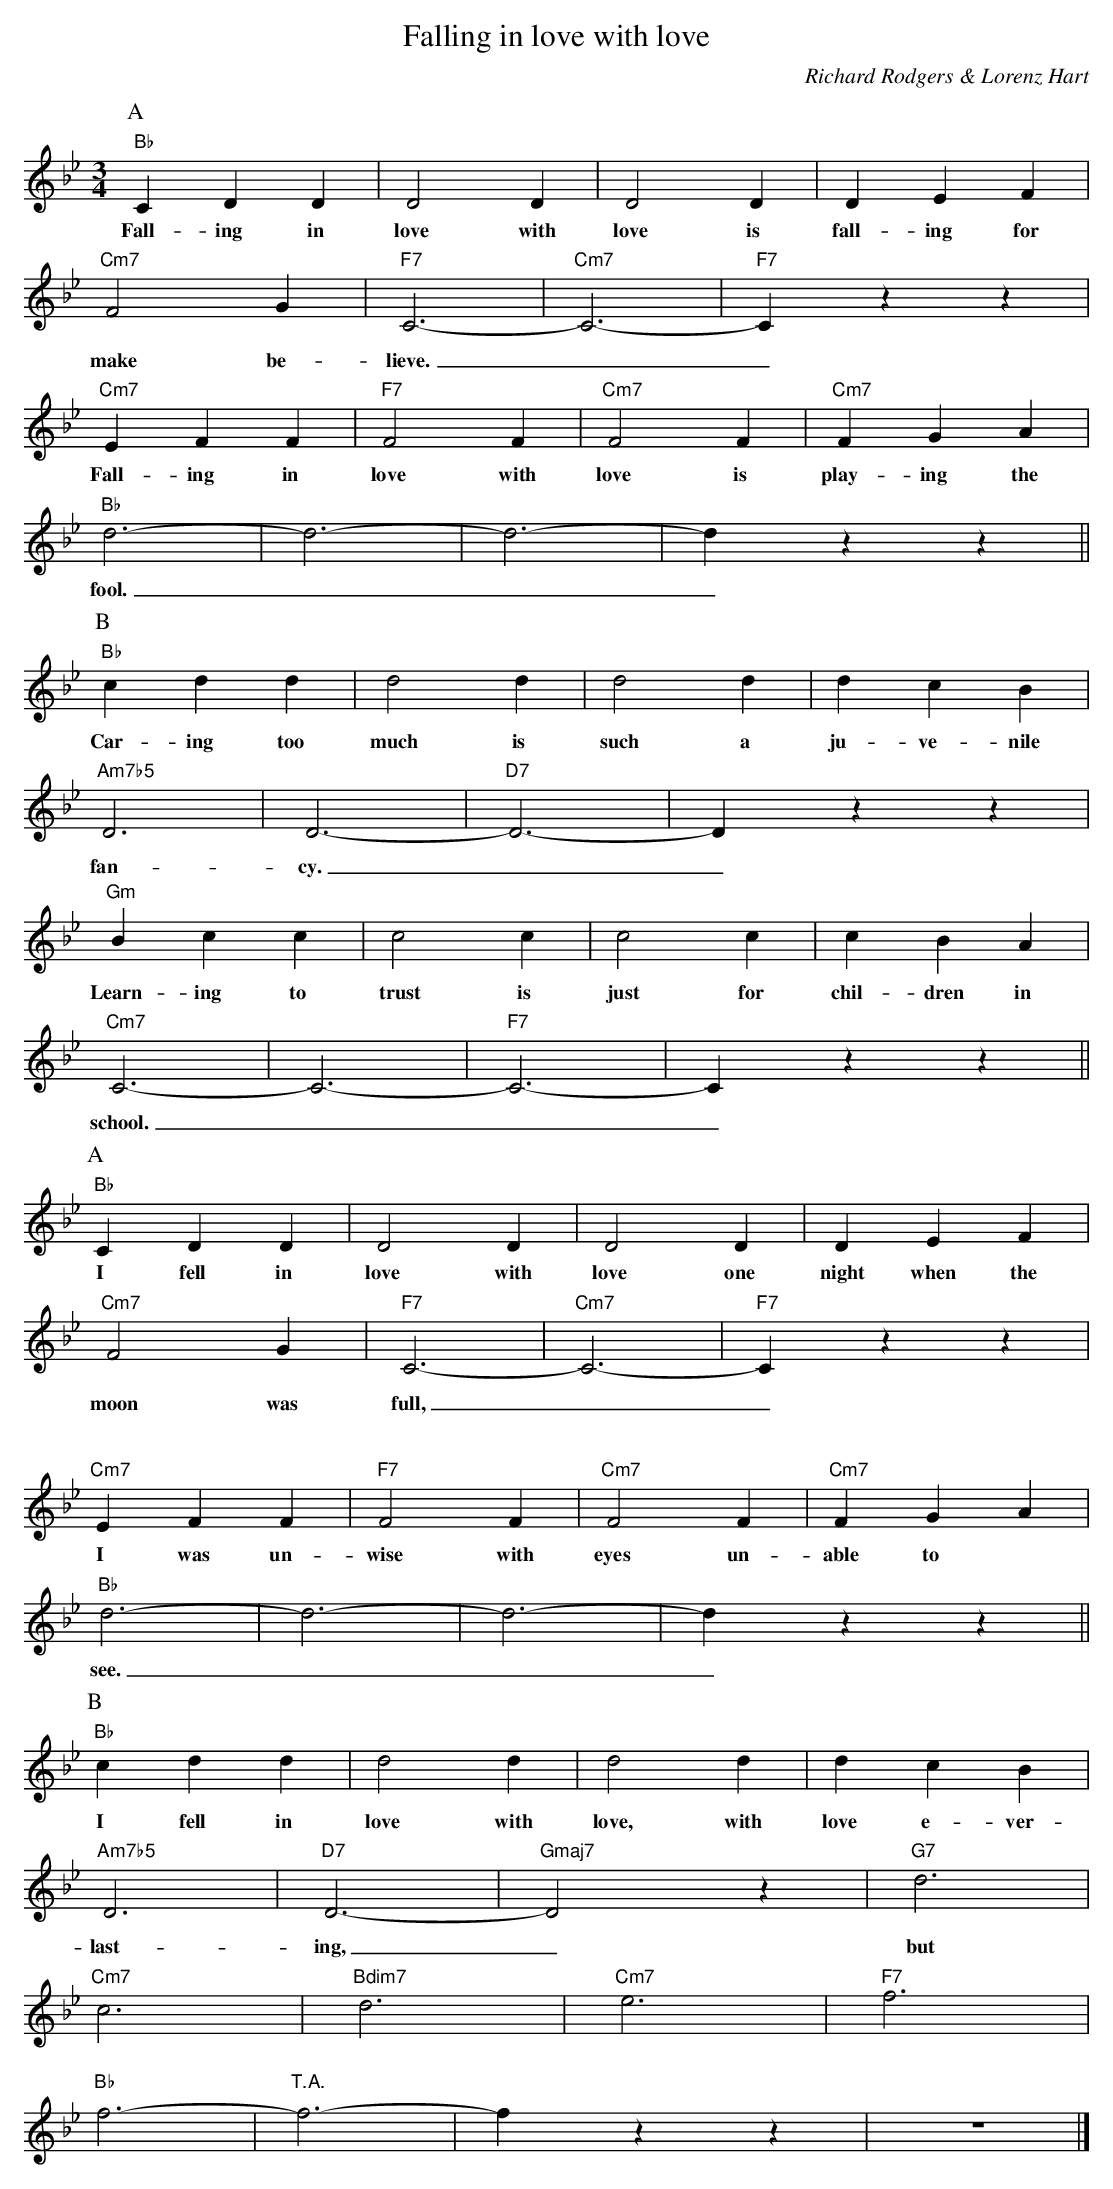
X:1
T:Falling in love with love
C:Richard Rodgers & Lorenz Hart
M:3/4
L:1/4
K:Bb
P:A
"Bb"CDD | D2D | D2D | DEF |
w:Fall-ing in love with love is fall-ing for
"Cm7"F2G | "F7"C3- | "Cm7"C3- | "F7"Czz |
w:make be-lieve.__
"Cm7"EFF | "F7"F2F | "Cm7"F2F | "Cm7"FGA |
w:Fall-ing in love with love is play-ing the
"Bb"d3- | d3- | d3- | dzz ||
w:fool.___
P:B
"Bb"cdd | d2d | d2d | dcB |
w:Car-ing too much is such a ju-ve-nile
"Am7b5"D3 | D3- | "D7"D3- | Dzz |
w:fan-cy.__
"Gm"Bcc | c2c | c2c | cBA |
w:Learn-ing to trust is just for chil-dren in
"Cm7"C3- | C3- | "F7"C3- | Czz ||
w:school.___
P:A
"Bb"CDD | D2D | D2D | DEF |
w:I fell in love with love one night when the
"Cm7"F2G | "F7"C3- | "Cm7"C3- | "F7"Czz |
w:moon was full,__
"Cm7"EFF | "F7"F2F | "Cm7"F2F | "Cm7"FGA |
w:I was un-wise with eyes un-able to
"Bb"d3- | d3- | d3- | dzz ||
w:see.___
P:B
"Bb"cdd | d2d | d2d | dcB |
w:I fell in love with love,  with love e-ver-
"Am7b5"D3 | "D7"D3- | "Gmaj7"D2z | "G7"d3 |
w:last-ing,_ but
"Cm7"c3 | "Bdim7"d3 | "Cm7"e3 | "F7"f3 |
"Bb"f3- | "T.A."f3- | fzz | z3 |]
